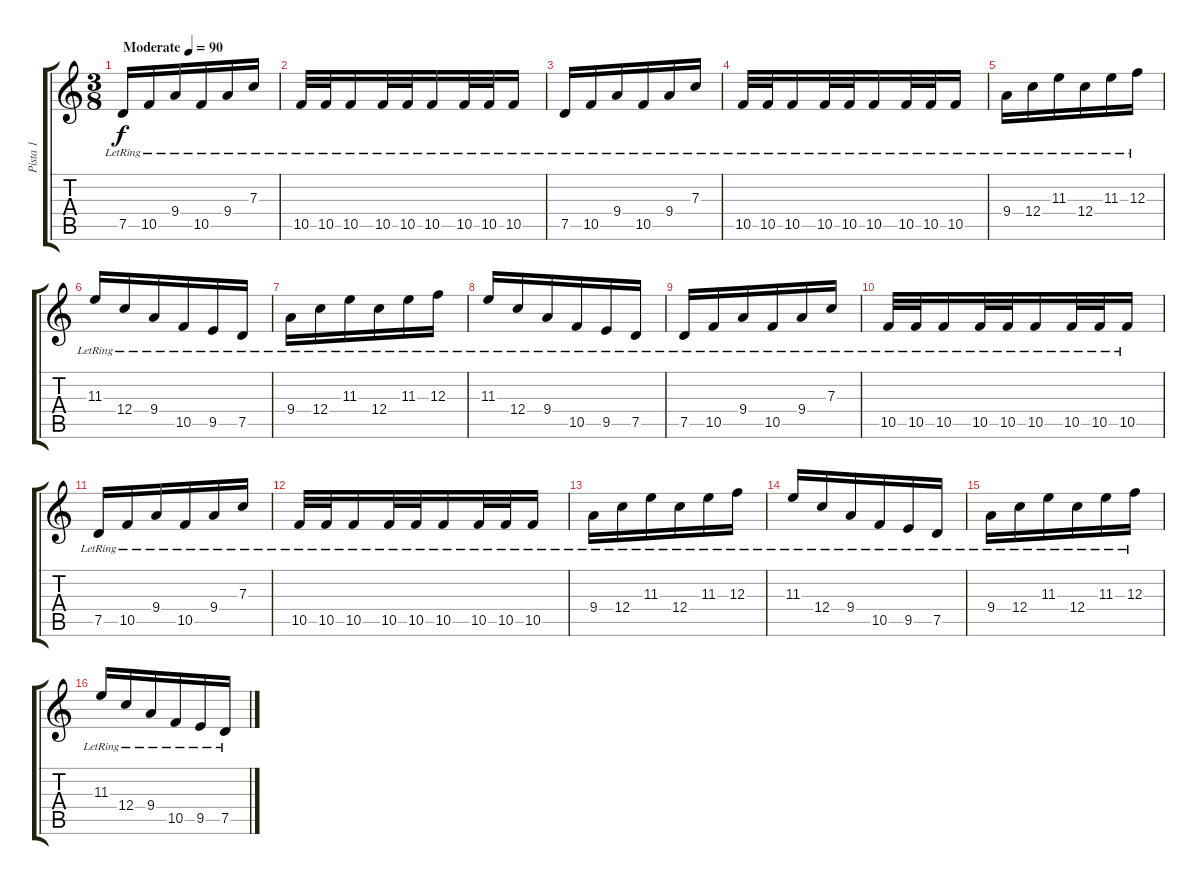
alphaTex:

\track ("Pista 1" "Pista 1") {instrument overdrivenguitar}
\staff {score tabs}
\tuning (D4 A3 F3 C3 G2 C2) {hide}
\ts (3 8)
\tempo (90 "Moderate")
\clef g2
\ks c
7.5{lr}.16{dy f instrument electricguitarjazz} 10.5{lr}.16 9.4{lr}.16 10.5{lr}.16 9.4{lr}.16 7.3{lr}.16 |
10.5{lr}.32 10.5{lr}.32 10.5{lr}.16 10.5{lr}.32 10.5{lr}.32 10.5{lr}.16 10.5{lr}.32 10.5{lr}.32 10.5{lr}.16 |
7.5{lr}.16 10.5{lr}.16 9.4{lr}.16 10.5{lr}.16 9.4{lr}.16 7.3{lr}.16 |
10.5{lr}.32 10.5{lr}.32 10.5{lr}.16 10.5{lr}.32 10.5{lr}.32 10.5{lr}.16 10.5{lr}.32 10.5{lr}.32 10.5{lr}.16 |
9.4{lr}.16 12.4{lr}.16 11.3{lr}.16 12.4{lr}.16 11.3{lr}.16 12.3{lr}.16 |
11.3{lr}.16 12.4{lr}.16 9.4{lr}.16 10.5{lr}.16 9.5{lr}.16 7.5{lr}.16 |
9.4{lr}.16 12.4{lr}.16 11.3{lr}.16 12.4{lr}.16 11.3{lr}.16 12.3{lr}.16 |
11.3{lr}.16 12.4{lr}.16 9.4{lr}.16 10.5{lr}.16 9.5{lr}.16 7.5{lr}.16 |
7.5{lr}.16 10.5{lr}.16 9.4{lr}.16 10.5{lr}.16 9.4{lr}.16 7.3{lr}.16 |
10.5{lr}.32 10.5{lr}.32 10.5{lr}.16 10.5{lr}.32 10.5{lr}.32 10.5{lr}.16 10.5{lr}.32 10.5{lr}.32 10.5{lr}.16 |
7.5{lr}.16 10.5{lr}.16 9.4{lr}.16 10.5{lr}.16 9.4{lr}.16 7.3{lr}.16 |
10.5{lr}.32 10.5{lr}.32 10.5{lr}.16 10.5{lr}.32 10.5{lr}.32 10.5{lr}.16 10.5{lr}.32 10.5{lr}.32 10.5{lr}.16 |
9.4{lr}.16 12.4{lr}.16 11.3{lr}.16 12.4{lr}.16 11.3{lr}.16 12.3{lr}.16 |
11.3{lr}.16 12.4{lr}.16 9.4{lr}.16 10.5{lr}.16 9.5{lr}.16 7.5{lr}.16 |
9.4{lr}.16 12.4{lr}.16 11.3{lr}.16 12.4{lr}.16 11.3{lr}.16 12.3{lr}.16 |
11.3{lr}.16 12.4{lr}.16 9.4{lr}.16 10.5{lr}.16 9.5{lr}.16 7.5{lr}.16
